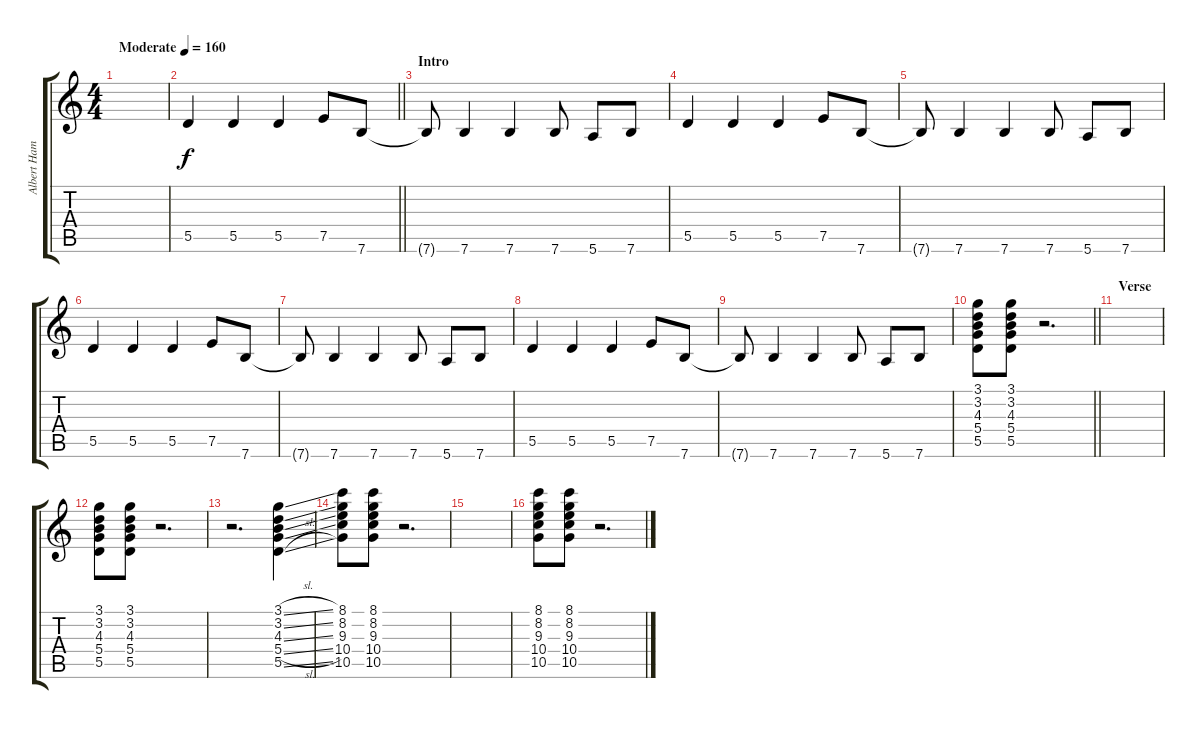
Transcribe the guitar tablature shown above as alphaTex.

\track ("Albert Hammond Jr." "Albert Ham") {instrument overdrivenguitar}
\staff {score tabs}
\tuning (E4 B3 G3 D3 A2 E2) {hide}
\ts (4 4)
\tempo (160 "Moderate")
\clef g2
\ks c
|
\barLineRight lightlight
5.5.4 5.5.4 5.5.4 7.5.8 7.6.8 |
\section ("" "Intro")
7.6{t}.8 7.6.4 7.6.4 7.6.8 5.6.8 7.6.8 |
5.5.4 5.5.4 5.5.4 7.5.8 7.6.8 |
7.6{t}.8 7.6.4 7.6.4 7.6.8 5.6.8 7.6.8 |
5.5.4 5.5.4 5.5.4 7.5.8 7.6.8 |
7.6{t}.8 7.6.4 7.6.4 7.6.8 5.6.8 7.6.8 |
5.5.4 5.5.4 5.5.4 7.5.8 7.6.8 |
7.6{t}.8 7.6.4 7.6.4 7.6.8 5.6.8 7.6.8 |
\barLineRight lightlight
(3.1 3.2 4.3 5.4 5.5).8 (3.1 3.2 4.3 5.4 5.5).8 r.2{d} |
\section ("" "Verse")
|
(3.1 3.2 4.3 5.4 5.5).8 (3.1 3.2 4.3 5.4 5.5).8 r.2{d} |
r.2{d} (3.1{sl} 3.2{sl} 4.3{sl} 5.4{sl} 5.5{sl}).4 |
(8.1 8.2 9.3 10.4 10.5).8 (8.1 8.2 9.3 10.4 10.5).8 r.2{d} |
|
(8.1 8.2 9.3 10.4 10.5).8 (8.1 8.2 9.3 10.4 10.5).8 r.2{d}
